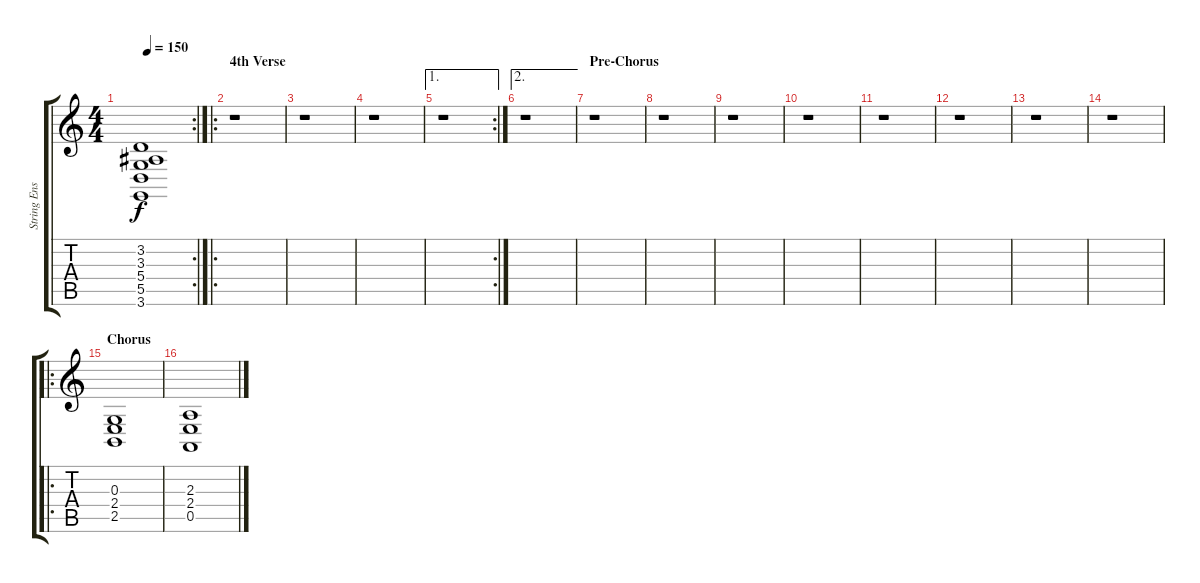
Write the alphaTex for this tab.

\track ("String Ensemble IV" "String Ens") {instrument stringensemble2}
\staff {score tabs}
\tuning (E4 B3 G3 D3 A2 E2) {hide}
\rc 2
\ts (4 4)
\tempo 150
\clef g2
\ks c
(3.2 3.3 5.4 5.5 3.6).1{dy f} |
\ro
\section ("" "4th Verse")
r.1 |
r.1 |
r.1 |
\ae 1
\rc 2
r.1 |
\ae 2
r.1 |
\section ("" "Pre-Chorus")
r.1 |
r.1 |
r.1 |
r.1 |
r.1 |
r.1 |
r.1 |
r.1 |
\ro
\section ("" "Chorus")
(0.3 2.4 2.5).1 |
(2.3 2.4 0.5).1
